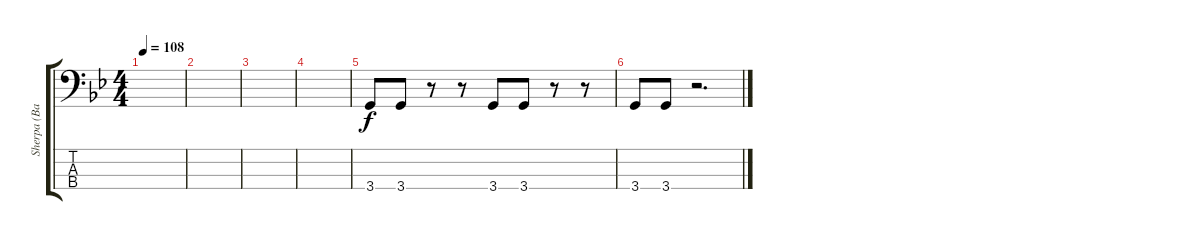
\track ("Sherpa (Bajo)" "Sherpa (Ba") {instrument electricbasspick}
\staff {score tabs}
\tuning (G2 D2 A1 E1) {hide}
\ts (4 4)
\tempo 108
\clef f4
\ks bb
|
|
|
|
3.4.8 3.4.8 r.8 r.8 3.4.8 3.4.8 r.8 r.8 |
3.4.8 3.4.8 r.2{d}
